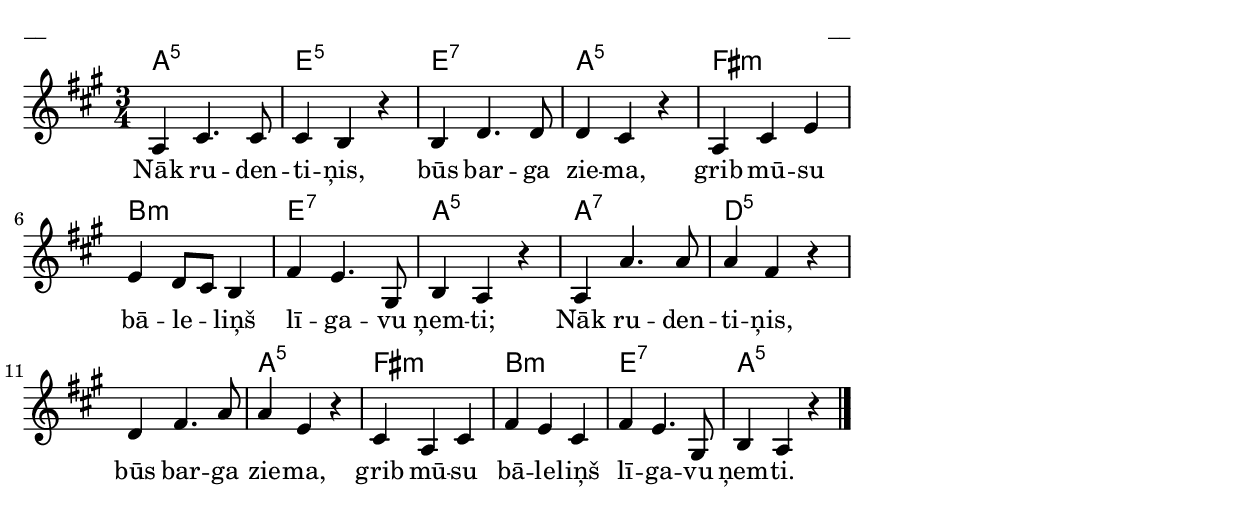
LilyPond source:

\version "2.13.16" 
%\header {
% title = "Nāk rudentiņis"
%}
% Austras dziesmu burtnīca, 24.lpp.
\paper {
line-width = 14\cm
left-margin = 0.4\cm
between-system-padding = 0.3\cm
between-system-space = 0.3\cm
}
\layout {
indent = #0
ragged-last = ##f
}

voiceA = \relative c' {
\clef "treble"
\key a \major
\time 3/4
a4 cis4. cis8 | cis4 b r | b4 d4. d8 | d4 cis r | 
a4 cis e | e4 d8[ cis] b4 | fis'4 e4. gis,8 | b4 a r | 
a4 a'4. a8 | a4 fis r | d4 fis4. a8 | a4 e r | 
cis4 a cis | fis4 e cis | fis4 e4. gis,8 | b4 a r 
\bar "|." 
}


lyricA = \lyricmode {
Nāk ru -- den -- ti -- ņis, būs bar -- ga zie -- ma,
grib mū -- su bā -- le -- liņš lī -- ga -- vu ņem -- ti; 
Nāk ru -- den -- ti -- ņis, būs bar -- ga zie -- ma, 
grib mū -- su bā -- le -- liņš lī -- ga -- vu ņem -- ti. 
}


chordsA = \chordmode {
\time 3/4 
a2.:5 | e2.:5 | e2.:7 | a2.:5 | fis2.:m | b2.:m | e2.:7 | a2.:5 |
a2.:7 | d2.:5 | s2. | a2.:5 | fis2.:m | b2.:m | e2.:7 | a2.:5
}

fullScore = <<
\new ChordNames { \chordsA }
\new Staff {
<<
\new Voice = "voiceA" { \oneVoice \autoBeamOff \voiceA }
\lyricsto "voiceA" \new Lyrics \lyricA
>>
}
>>

\score {
\fullScore
\header { piece = "__" opus = "__" }
}
\markup { \with-color #(x11-color 'white) \sans \smaller "__" }
\score {
\unfoldRepeats
\fullScore
\midi {
\context { \Staff \remove "Staff_performer" }
\context { \Voice \consists "Staff_performer" }
}
}


